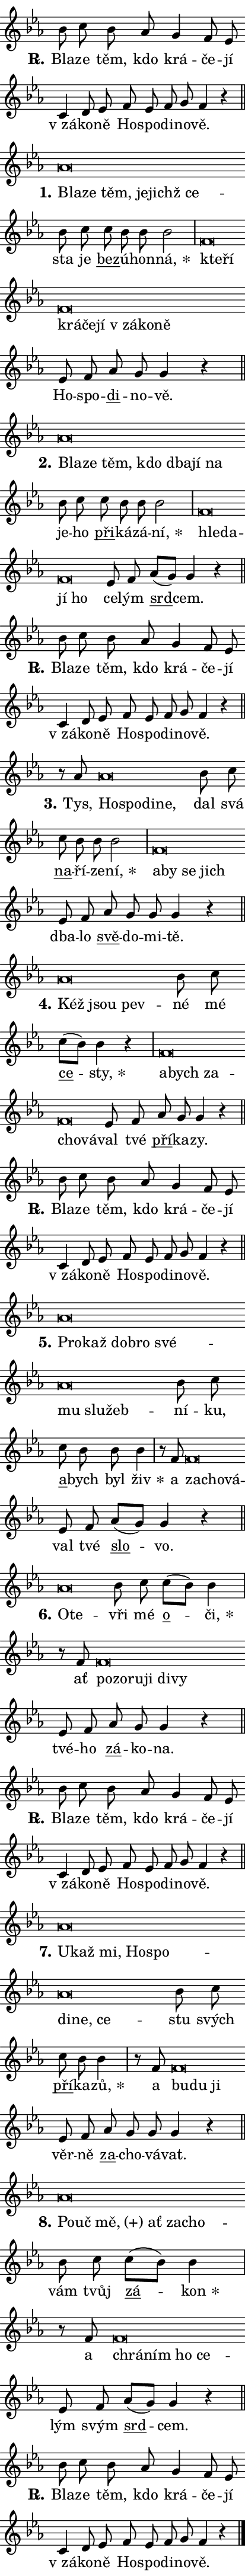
\version "2.24.0"
\header { tagline = "" }
\paper {
  indent = 0\cm
  top-margin = 0\cm
  right-margin = 0\cm
  bottom-margin = 0\cm
  left-margin = 0\cm
  paper-width = 7\cm
  page-breaking = #ly:one-page-breaking
  system-system-spacing.basic-distance = #11
  score-system-spacing.basic-distance = #11
  ragged-last = ##f
}


%% Author: Thomas Morley
%% https://lists.gnu.org/archive/html/lilypond-user/2020-05/msg00002.html
#(define (line-position grob)
"Returns position of @var[grob} in current system:
   @code{'start}, if at first time-step
   @code{'end}, if at last time-step
   @code{'middle} otherwise
"
  (let* ((col (ly:item-get-column grob))
         (ln (ly:grob-object col 'left-neighbor))
         (rn (ly:grob-object col 'right-neighbor))
         (col-to-check-left (if (ly:grob? ln) ln col))
         (col-to-check-right (if (ly:grob? rn) rn col))
         (break-dir-left
           (and
             (ly:grob-property col-to-check-left 'non-musical #f)
             (ly:item-break-dir col-to-check-left)))
         (break-dir-right
           (and
             (ly:grob-property col-to-check-right 'non-musical #f)
             (ly:item-break-dir col-to-check-right))))
        (cond ((eqv? 1 break-dir-left) 'start)
              ((eqv? -1 break-dir-right) 'end)
              (else 'middle))))

#(define (tranparent-at-line-position vctor)
  (lambda (grob)
  "Relying on @code{line-position} select the relevant enry from @var{vctor}.
Used to determine transparency,"
    (case (line-position grob)
      ((end) (not (vector-ref vctor 0)))
      ((middle) (not (vector-ref vctor 1)))
      ((start) (not (vector-ref vctor 2))))))

noteHeadBreakVisibility =
#(define-music-function (break-visibility)(vector?)
"Makes @code{NoteHead}s transparent relying on @var{break-visibility}"
#{
  \override NoteHead.transparent =
    #(tranparent-at-line-position break-visibility)
#})

#(define delete-ledgers-for-transparent-note-heads
  (lambda (grob)
    "Reads whether a @code{NoteHead} is transparent.
If so this @code{NoteHead} is removed from @code{'note-heads} from
@var{grob}, which is supposed to be @code{LedgerLineSpanner}.
As a result ledgers are not printed for this @code{NoteHead}"
    (let* ((nhds-array (ly:grob-object grob 'note-heads))
           (nhds-list
             (if (ly:grob-array? nhds-array)
                 (ly:grob-array->list nhds-array)
                 '()))
           ;; Relies on the transparent-property being done before
           ;; Staff.LedgerLineSpanner.after-line-breaking is executed.
           ;; This is fragile ...
           (to-keep
             (remove
               (lambda (nhd)
                 (ly:grob-property nhd 'transparent #f))
               nhds-list)))
      ;; TODO find a better method to iterate over grob-arrays, similiar
      ;; to filter/remove etc for lists
      ;; For now rebuilt from scratch
      (set! (ly:grob-object grob 'note-heads)  '())
      (for-each
        (lambda (nhd)
          (ly:pointer-group-interface::add-grob grob 'note-heads nhd))
        to-keep))))

hideNotes = {
  \noteHeadBreakVisibility #begin-of-line-visible
}
unHideNotes = {
  \noteHeadBreakVisibility #all-visible
}

% work-around for resetting accidentals
% https://lilypond.org/doc/v2.23/Documentation/notation/displaying-rhythms#unmetered-music
cadenzaMeasure = {
  \cadenzaOff
  \partial 1024 s1024
  \cadenzaOn
}

#(define-markup-command (accent layout props text) (markup?)
  "Underline accented syllable"
  (interpret-markup layout props
    #{\markup \override #'(offset . 4.3) \underline { #text }#}))

responsum = \markup \concat {
  "R" \hspace #-1.05 \path #0.1 #'((moveto 0 0.07) (lineto 0.9 0.8)) \hspace #0.05 "."
}

\layout {
    \context {
        \Staff
        \remove "Time_signature_engraver"
        \override LedgerLineSpanner.after-line-breaking = #delete-ledgers-for-transparent-note-heads
    }
    \context {
        \Voice {
            \override NoteHead.output-attributes = #'((class . "notehead"))
            \override Hairpin.height = #0.55
        }
    }
    \context {
        \Lyrics {
            \override StanzaNumber.output-attributes = #'((class . "stanzanumber"))
            \override LyricSpace.minimum-distance = #0.9
            \override LyricText.font-name = #"TeX Gyre Schola"
            \override LyricText.font-size = 1
            \override StanzaNumber.font-name = #"TeX Gyre Schola Bold"
            \override StanzaNumber.font-size = 1
        }
    }
}

% magnetic-lyrics.ily
%
%   written by
%     Jean Abou Samra <jean@abou-samra.fr>
%     Werner Lemberg <wl@gnu.org>
%
%   adapted by
%     Jiri Hon <jiri.hon@gmail.com>
%
% Version 2022-Apr-15

% https://www.mail-archive.com/lilypond-user@gnu.org/msg149350.html

#(define (Left_hyphen_pointer_engraver context)
   "Collect syllable-hyphen-syllable occurrences in lyrics and store
them in properties.  This engraver only looks to the left.  For
example, if the lyrics input is @code{foo -- bar}, it does the
following.

@itemize @bullet
@item
Set the @code{text} property of the @code{LyricHyphen} grob between
@q{foo} and @q{bar} to @code{foo}.

@item
Set the @code{left-hyphen} property of the @code{LyricText} grob with
text @q{foo} to the @code{LyricHyphen} grob between @q{foo} and
@q{bar}.
@end itemize

Use this auxiliary engraver in combination with the
@code{lyric-@/text::@/apply-@/magnetic-@/offset!} hook."
   (let ((hyphen #f)
         (text #f))
     (make-engraver
      (acknowledgers
       ((lyric-syllable-interface engraver grob source-engraver)
        (set! text grob)))
      (end-acknowledgers
       ((lyric-hyphen-interface engraver grob source-engraver)
        ;(when (not (grob::has-interface grob 'lyric-space-interface))
          (set! hyphen grob)));)
      ((stop-translation-timestep engraver)
       (when (and text hyphen)
         (ly:grob-set-object! text 'left-hyphen hyphen))
       (set! text #f)
       (set! hyphen #f)))))

#(define (lyric-text::apply-magnetic-offset! grob)
   "If the space between two syllables is less than the value in
property @code{LyricText@/.details@/.squash-threshold}, move the right
syllable to the left so that it gets concatenated with the left
syllable.

Use this function as a hook for
@code{LyricText@/.after-@/line-@/breaking} if the
@code{Left_@/hyphen_@/pointer_@/engraver} is active."
   (let ((hyphen (ly:grob-object grob 'left-hyphen #f)))
     (when hyphen
       (let ((left-text (ly:spanner-bound hyphen LEFT)))
         (when (grob::has-interface left-text 'lyric-syllable-interface)
           (let* ((common (ly:grob-common-refpoint grob left-text X))
                  (this-x-ext (ly:grob-extent grob common X))
                  (left-x-ext
                   (begin
                     ;; Trigger magnetism for left-text.
                     (ly:grob-property left-text 'after-line-breaking)
                     (ly:grob-extent left-text common X)))
                  ;; `delta` is the gap width between two syllables.
                  (delta (- (interval-start this-x-ext)
                            (interval-end left-x-ext)))
                  (details (ly:grob-property grob 'details))
                  (threshold (assoc-get 'squash-threshold details 0.2)))
             (when (< delta threshold)
               (let* (;; We have to manipulate the input text so that
                      ;; ligatures crossing syllable boundaries are not
                      ;; disabled.  For languages based on the Latin
                      ;; script this is essentially a beautification.
                      ;; However, for non-Western scripts it can be a
                      ;; necessity.
                      (lt (ly:grob-property left-text 'text))
                      (rt (ly:grob-property grob 'text))
                      (is-space (grob::has-interface hyphen 'lyric-space-interface))
                      (space (if is-space " " ""))
                      (space-markup (grob-interpret-markup grob " "))
                      (space-size (interval-length (ly:stencil-extent space-markup X)))
                      (extra-delta (if is-space space-size 0))
                      ;; Append new syllable.
                      (ltrt-space (if (and (string? lt) (string? rt))
                                (string-append lt space rt)
                                (make-concat-markup (list lt space rt))))
                      ;; Right-align `ltrt` to the right side.
                      (ltrt-space-markup (grob-interpret-markup
                               grob
                               (make-translate-markup
                                (cons (interval-length this-x-ext) 0)
                                (make-right-align-markup ltrt-space)))))
                 (begin
                   ;; Don't print `left-text`.
                   (ly:grob-set-property! left-text 'stencil #f)
                   ;; Set text and stencil (which holds all collected
                   ;; syllables so far) and shift it to the left.
                   (ly:grob-set-property! grob 'text ltrt-space)
                   (ly:grob-set-property! grob 'stencil ltrt-space-markup)
                   (ly:grob-translate-axis! grob (- (- delta extra-delta)) X))))))))))


#(define (lyric-hyphen::displace-bounds-first grob)
   ;; Make very sure this callback isn't triggered too early.
   (let ((left (ly:spanner-bound grob LEFT))
         (right (ly:spanner-bound grob RIGHT)))
     (ly:grob-property left 'after-line-breaking)
     (ly:grob-property right 'after-line-breaking)
     (ly:lyric-hyphen::print grob)))

squashThreshold = #0.4

\layout {
  \context {
    \Lyrics
    \consists #Left_hyphen_pointer_engraver
    \override LyricText.after-line-breaking =
      #lyric-text::apply-magnetic-offset!
    \override LyricHyphen.stencil = #lyric-hyphen::displace-bounds-first
    \override LyricText.details.squash-threshold = \squashThreshold
    \override LyricHyphen.minimum-distance = 0
    \override LyricHyphen.minimum-length = \squashThreshold
  }
}

squash = \override LyricText.details.squash-threshold = 9999
unSquash = \override LyricText.details.squash-threshold = \squashThreshold

left = \override LyricText.self-alignment-X = #LEFT
unLeft = \revert LyricText.self-alignment-X

starOffset = #(lambda (grob) 
                (let ((x_offset (ly:self-alignment-interface::aligned-on-x-parent grob)))
                  (if (= x_offset 0) 0 (+ x_offset 1.2))))

star = #(define-music-function (syllable)(string?)
"Append star separator at the end of a syllable"
#{
  \once \override LyricText.X-offset = #starOffset
  \lyricmode { \markup {
    #syllable
    \override #'((font-name . "TeX Gyre Schola Bold")) \hspace #0.2 \lower #0.65 \larger "*"
  } }
#})

starAccent = #(define-music-function (syllable)(string?)
"Append star separator at the end of a syllable and make accent"
#{
  \once \override LyricText.X-offset = #starOffset
  \lyricmode { \markup {
    \accent #syllable
    \override #'((font-name . "TeX Gyre Schola Bold")) \hspace #0.2 \lower #0.65 \larger "*"
  } }
#})

breath = #(define-music-function (syllable)(string?)
"Append breathing indicator at the end of a syllable"
#{
  \lyricmode { \markup { #syllable "+" } }
#})

optionalBreath = #(define-music-function (syllable)(string?)
"Append optional breathing indicator at the end of a syllable"
#{
  \lyricmode { \markup { #syllable "(+)" } }
#})


\score {
    <<
        \new Voice = "melody" { \cadenzaOn \key es \major \relative { bes'8 c bes as g4 f8 es \bar "" c4 d8 es \bar "" f es f g f4 r \cadenzaMeasure \bar "||" \break } }
        \new Lyrics \lyricsto "melody" { \lyricmode { \set stanza = \responsum
Bla -- ze těm, kdo krá -- če -- jí "v zá" -- ko -- ně Ho -- spo -- di -- no -- vě. } }
    >>
    \layout {}
}

\score {
    <<
        \new Voice = "melody" { \cadenzaOn \key es \major \relative { as'\breve*1/16 \hideNotes \breve*1/16 \bar "" \breve*1/16 \bar "" \breve*1/16 \bar "" \breve*1/16 \breve*1/16 \bar "" \unHideNotes bes8 c \bar "" c bes bes bes2 \cadenzaMeasure \bar "|" f\breve*1/16 \hideNotes \breve*1/16 \bar "" \breve*1/16 \bar "" \breve*1/16 \bar "" \breve*1/16 \bar "" \breve*1/16 \bar "" \breve*1/16 \breve*1/16 \bar "" \unHideNotes es8 f \bar "" as g g4 r \cadenzaMeasure \bar "||" \break } }
        \new Lyrics \lyricsto "melody" { \lyricmode { \set stanza = "1."
\left Bla -- \squash ze těm, je -- jichž ce -- \unLeft \unSquash sta je \markup \accent bez -- ú -- hon -- \star ná, \left kte -- \squash ří krá -- če -- jí "v zá" -- ko -- ně \unLeft \unSquash Ho -- spo -- \markup \accent di -- no -- vě. } }
    >>
    \layout {}
}

\score {
    <<
        \new Voice = "melody" { \cadenzaOn \key es \major \relative { as'\breve*1/16 \hideNotes \breve*1/16 \bar "" \breve*1/16 \bar "" \breve*1/16 \bar "" \breve*1/16 \bar "" \breve*1/16 \breve*1/16 \bar "" \unHideNotes bes8 c \bar "" c bes bes bes2 \cadenzaMeasure \bar "|" f\breve*1/16 \hideNotes \breve*1/16 \bar "" \breve*1/16 \breve*1/16 \bar "" \unHideNotes es8 f \bar "" as[( g)] g4 r \cadenzaMeasure \bar "||" \break } }
        \new Lyrics \lyricsto "melody" { \lyricmode { \set stanza = "2."
\left Bla -- \squash ze těm, kdo dba -- jí na \unLeft \unSquash je -- ho \markup \accent při -- ká -- zá -- \star ní, \left hle -- \squash da -- jí ho \unLeft \unSquash ce -- lým \markup \accent srd -- cem. } }
    >>
    \layout {}
}

\score {
    <<
        \new Voice = "melody" { \cadenzaOn \key es \major \relative { bes'8 c bes as g4 f8 es \bar "" c4 d8 es \bar "" f es f g f4 r \cadenzaMeasure \bar "||" \break } }
        \new Lyrics \lyricsto "melody" { \lyricmode { \set stanza = \responsum
Bla -- ze těm, kdo krá -- če -- jí "v zá" -- ko -- ně Ho -- spo -- di -- no -- vě. } }
    >>
    \layout {}
}

\score {
    <<
        \new Voice = "melody" { \cadenzaOn \key es \major \relative { r8 as'8 as\breve*1/16 \hideNotes \breve*1/16 \bar "" \breve*1/16 \breve*1/16 \bar "" \unHideNotes bes8 c \bar "" c bes bes bes2 \cadenzaMeasure \bar "|" f\breve*1/16 \hideNotes \breve*1/16 \bar "" \breve*1/16 \breve*1/16 \bar "" \unHideNotes es8 f \bar "" as g g g4 r \cadenzaMeasure \bar "||" \break } }
        \new Lyrics \lyricsto "melody" { \lyricmode { \set stanza = "3."
Tys, \left Ho -- \squash spo -- di -- ne, \unLeft \unSquash dal svá \markup \accent na -- ří -- ze -- \star ní, \left a -- \squash by se jich \unLeft \unSquash dba -- lo \markup \accent svě -- do -- mi -- tě. } }
    >>
    \layout {}
}

\score {
    <<
        \new Voice = "melody" { \cadenzaOn \key es \major \relative { as'\breve*1/16 \hideNotes \breve*1/16 \breve*1/16 \bar "" \unHideNotes bes8 c \bar "" c[( bes)] bes4 r \cadenzaMeasure \bar "|" f\breve*1/16 \hideNotes \breve*1/16 \bar "" \breve*1/16 \bar "" \breve*1/16 \breve*1/16 \bar "" \unHideNotes es8 f \bar "" as g g4 r \cadenzaMeasure \bar "||" \break } }
        \new Lyrics \lyricsto "melody" { \lyricmode { \set stanza = "4."
\left Kéž \squash jsou pev -- \unLeft \unSquash né mé \markup \accent ce -- \star sty, \left a -- \squash bych za -- cho -- vá -- \unLeft \unSquash val tvé \markup \accent pří -- ka -- zy. } }
    >>
    \layout {}
}

\score {
    <<
        \new Voice = "melody" { \cadenzaOn \key es \major \relative { bes'8 c bes as g4 f8 es \bar "" c4 d8 es \bar "" f es f g f4 r \cadenzaMeasure \bar "||" \break } }
        \new Lyrics \lyricsto "melody" { \lyricmode { \set stanza = \responsum
Bla -- ze těm, kdo krá -- če -- jí "v zá" -- ko -- ně Ho -- spo -- di -- no -- vě. } }
    >>
    \layout {}
}

\score {
    <<
        \new Voice = "melody" { \cadenzaOn \key es \major \relative { as'\breve*1/16 \hideNotes \breve*1/16 \bar "" \breve*1/16 \bar "" \breve*1/16 \bar "" \breve*1/16 \bar "" \breve*1/16 \bar "" \breve*1/16 \breve*1/16 \bar "" \unHideNotes bes8 c \bar "" c bes bes bes4 \cadenzaMeasure \bar "|" r8 f8 f\breve*1/16 \hideNotes \breve*1/16 \breve*1/16 \bar "" \unHideNotes es8 f \bar "" as[( g)] g4 r \cadenzaMeasure \bar "||" \break } }
        \new Lyrics \lyricsto "melody" { \lyricmode { \set stanza = "5."
\left Pro -- \squash kaž dob -- ro své -- mu slu -- žeb -- \unLeft \unSquash ní -- ku, \markup \accent a -- bych byl \star živ a \left za -- \squash cho -- vá -- \unLeft \unSquash val tvé \markup \accent slo -- vo. } }
    >>
    \layout {}
}

\score {
    <<
        \new Voice = "melody" { \cadenzaOn \key es \major \relative { as'\breve*1/16 \hideNotes \breve*1/16 \bar "" \unHideNotes bes8 c \bar "" c[( bes)] bes4 \cadenzaMeasure \bar "|" r8 f8 f\breve*1/16 \hideNotes \breve*1/16 \bar "" \breve*1/16 \bar "" \breve*1/16 \bar "" \breve*1/16 \breve*1/16 \bar "" \unHideNotes es8 f \bar "" as g g4 r \cadenzaMeasure \bar "||" \break } }
        \new Lyrics \lyricsto "melody" { \lyricmode { \set stanza = "6."
\left O -- \squash te -- \unLeft \unSquash vři mé \markup \accent o -- \star či, ať \left po -- \squash zo -- ru -- ji di -- vy \unLeft \unSquash tvé -- ho \markup \accent zá -- ko -- na. } }
    >>
    \layout {}
}

\score {
    <<
        \new Voice = "melody" { \cadenzaOn \key es \major \relative { bes'8 c bes as g4 f8 es \bar "" c4 d8 es \bar "" f es f g f4 r \cadenzaMeasure \bar "||" \break } }
        \new Lyrics \lyricsto "melody" { \lyricmode { \set stanza = \responsum
Bla -- ze těm, kdo krá -- če -- jí "v zá" -- ko -- ně Ho -- spo -- di -- no -- vě. } }
    >>
    \layout {}
}

\score {
    <<
        \new Voice = "melody" { \cadenzaOn \key es \major \relative { as'\breve*1/16 \hideNotes \breve*1/16 \bar "" \breve*1/16 \bar "" \breve*1/16 \bar "" \breve*1/16 \bar "" \breve*1/16 \bar "" \breve*1/16 \breve*1/16 \bar "" \unHideNotes bes8 c \bar "" c bes bes4 \cadenzaMeasure \bar "|" r8 f8 f\breve*1/16 \hideNotes \breve*1/16 \breve*1/16 \bar "" \unHideNotes es8 f \bar "" as g g g4 r \cadenzaMeasure \bar "||" \break } }
        \new Lyrics \lyricsto "melody" { \lyricmode { \set stanza = "7."
\left U -- \squash kaž mi, Ho -- spo -- di -- ne, ce -- \unLeft \unSquash stu svých \markup \accent pří -- ka -- \star zů, a \left bu -- \squash du ji \unLeft \unSquash věr -- ně \markup \accent za -- cho -- vá -- vat. } }
    >>
    \layout {}
}

\score {
    <<
        \new Voice = "melody" { \cadenzaOn \key es \major \relative { as'\breve*1/16 \hideNotes \breve*1/16 \bar "" \breve*1/16 \bar "" \breve*1/16 \bar "" \breve*1/16 \breve*1/16 \bar "" \unHideNotes bes8 c \bar "" c[( bes)] bes4 \cadenzaMeasure \bar "|" r8 f8 f\breve*1/16 \hideNotes \breve*1/16 \bar "" \breve*1/16 \breve*1/16 \bar "" \unHideNotes es8 f \bar "" as[( g)] g4 r \cadenzaMeasure \bar "||" \break } }
        \new Lyrics \lyricsto "melody" { \lyricmode { \set stanza = "8."
\left Po -- \squash uč \optionalBreath mě, ať za -- cho -- \unLeft \unSquash vám tvůj \markup \accent zá -- \star kon a \left chrá -- \squash ním ho ce -- \unLeft \unSquash lým svým \markup \accent srd -- cem. } }
    >>
    \layout {}
}

\score {
    <<
        \new Voice = "melody" { \cadenzaOn \key es \major \relative { bes'8 c bes as g4 f8 es \bar "" c4 d8 es \bar "" f es f g f4 r \cadenzaMeasure \bar "||" \break } \bar "|." }
        \new Lyrics \lyricsto "melody" { \lyricmode { \set stanza = \responsum
Bla -- ze těm, kdo krá -- če -- jí "v zá" -- ko -- ně Ho -- spo -- di -- no -- vě. } }
    >>
    \layout {}
}
